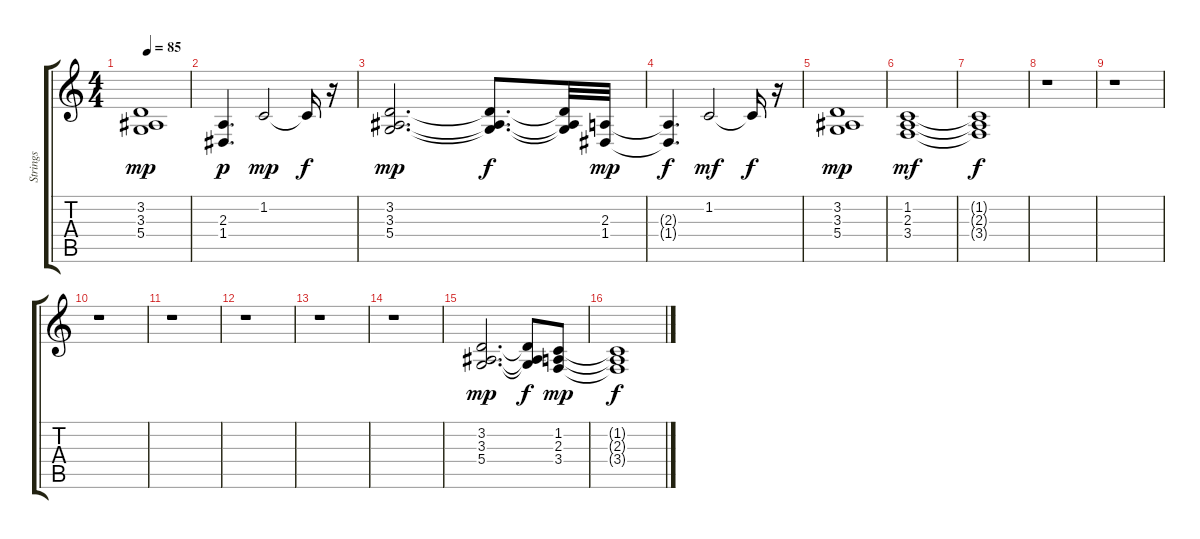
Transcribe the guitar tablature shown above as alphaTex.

\track ("Strings" "Strings") {instrument synthstrings1}
\staff {score tabs}
\tuning (E4 B3 G3 D3 A2 E2) {hide}
\ts (4 4)
\tempo 85
\clef g2
\ks c
(3.2 3.3 5.4).1{dy mp} |
(2.3 1.4).4{d dy p} 1.2.2{dy mp} 1.2{t}.16{dy f} r.16 |
(3.2 3.3 5.4).2{d dy mp} (3.2{t} 3.3{t} 5.4{t}).8{d dy f} (3.2{t} 3.3{t} 5.4{t}).32 (2.3 1.4).32{dy mp} |
(2.3{t} 1.4{t}).4{d dy f} 1.2.2{dy mf} 1.2{t}.16{dy f} r.16 |
(3.2 3.3 5.4).1{dy mp} |
(1.2 2.3 3.4).1{dy mf} |
(1.2{t} 2.3{t} 3.4{t}).1{dy f} |
r.1 |
r.1 |
r.1 |
r.1 |
r.1 |
r.1 |
r.1 |
(3.2 3.3 5.4).2{d dy mp volume 1} (3.2{t} 3.3{t} 5.4{t}).8{dy f} (1.2 2.3 3.4).8{dy mp volume 12} |
(1.2{t} 2.3{t} 3.4{t}).1{dy f}
